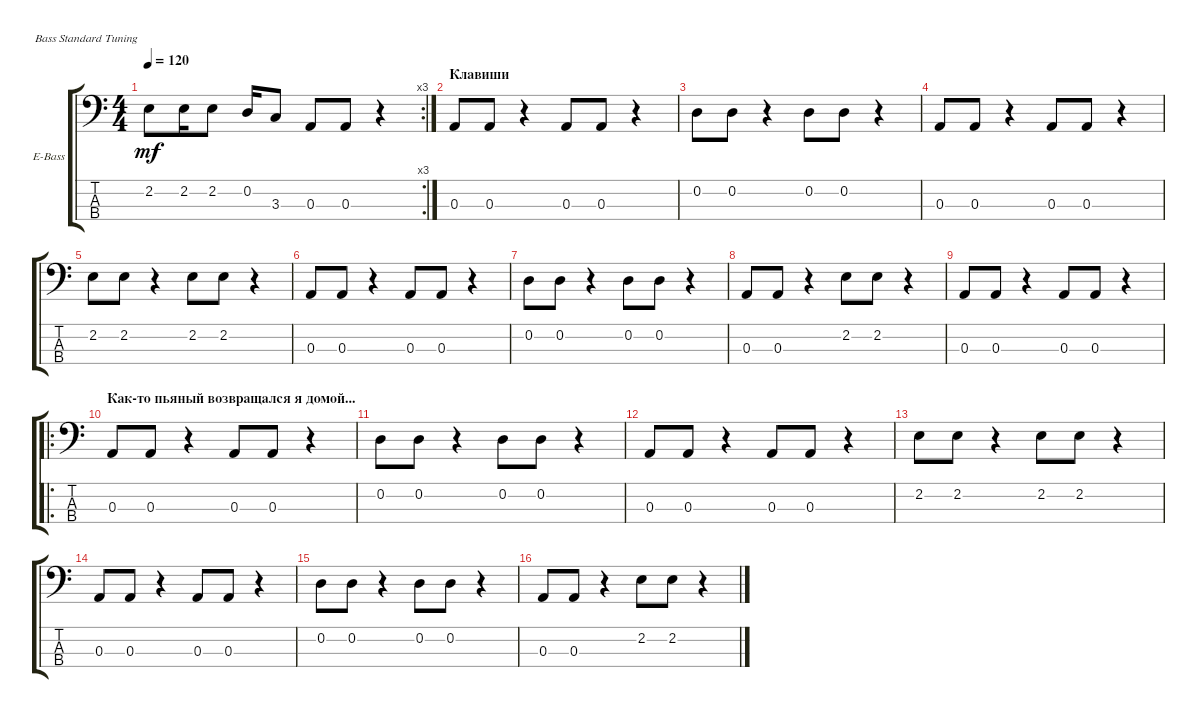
\defaultSystemsLayout 4
\bracketExtendMode groupsimilarinstruments
\firstSystemTrackNameOrientation horizontal
\otherSystemsTrackNameOrientation horizontal
\track ("Electric Bass" "E-Bass") {instrument electricbassfinger}
\staff {score tabs}
\tuning (G2 D2 A1 E1)
\rc 3
\ts (4 4)
\tempo 120
\clef f4
\ks c
2.2.8{dy mf} 2.2.16 2.2.8 0.2.16 3.3.8 0.3.8 0.3.8 r.4 |
\section ("" "Клавиши")
0.3.8 0.3.8 r.4 0.3.8 0.3.8 r.4 |
0.2.8 0.2.8 r.4 0.2.8 0.2.8 r.4 |
0.3.8 0.3.8 r.4 0.3.8 0.3.8 r.4 |
2.2.8 2.2.8 r.4 2.2.8 2.2.8 r.4 |
0.3.8 0.3.8 r.4 0.3.8 0.3.8 r.4 |
0.2.8 0.2.8 r.4 0.2.8 0.2.8 r.4 |
0.3.8 0.3.8 r.4 2.2.8 2.2.8 r.4 |
0.3.8 0.3.8 r.4 0.3.8 0.3.8 r.4 |
\ro
\section ("" "Как-то пьяный возвращался я домой...")
0.3.8 0.3.8 r.4 0.3.8 0.3.8 r.4 |
0.2.8 0.2.8 r.4 0.2.8 0.2.8 r.4 |
0.3.8 0.3.8 r.4 0.3.8 0.3.8 r.4 |
2.2.8 2.2.8 r.4 2.2.8 2.2.8 r.4 |
0.3.8 0.3.8 r.4 0.3.8 0.3.8 r.4 |
0.2.8 0.2.8 r.4 0.2.8 0.2.8 r.4 |
0.3.8 0.3.8 r.4 2.2.8 2.2.8 r.4
